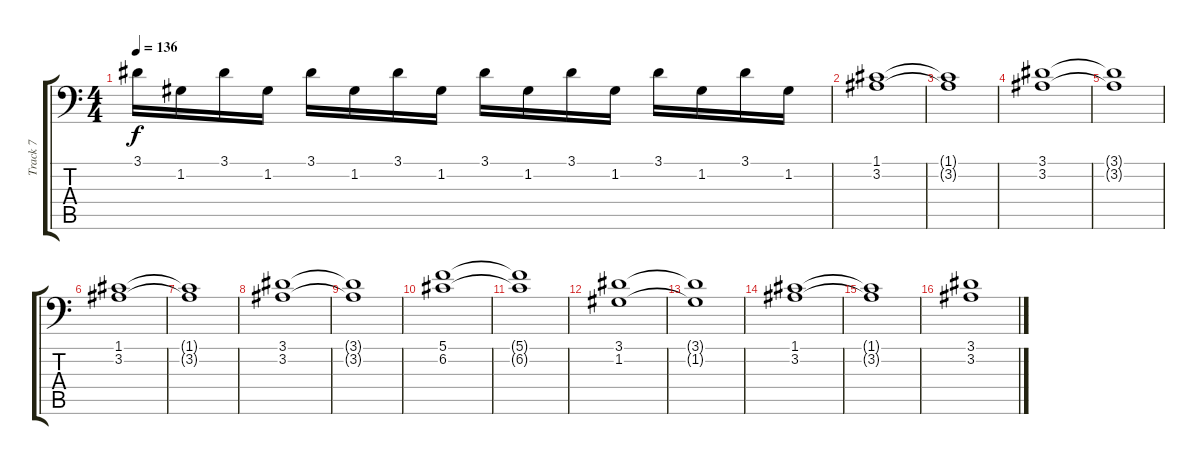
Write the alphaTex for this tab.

\track ("Track 7" "Track 7") {instrument stringensemble1}
\staff {score tabs}
\tuning (C4 G3 Eb3 Bb2 F2 Bb1) {hide}
\ts (4 4)
\tempo 136
\clef f4
\ks c
3.1.16{dy f} 1.2.16 3.1.16 1.2.16 3.1.16 1.2.16 3.1.16 1.2.16 3.1.16 1.2.16 3.1.16 1.2.16 3.1.16 1.2.16 3.1.16 1.2.16 |
(1.1 3.2).1 |
(1.1{t} 3.2{t}).1 |
(3.1 3.2).1 |
(3.1{t} 3.2{t}).1 |
(1.1 3.2).1 |
(1.1{t} 3.2{t}).1 |
(3.1 3.2).1 |
(3.1{t} 3.2{t}).1 |
(5.1 6.2).1 |
(5.1{t} 6.2{t}).1 |
(3.1 1.2).1 |
(3.1{t} 1.2{t}).1 |
(1.1 3.2).1 |
(1.1{t} 3.2{t}).1 |
(3.1 3.2).1
